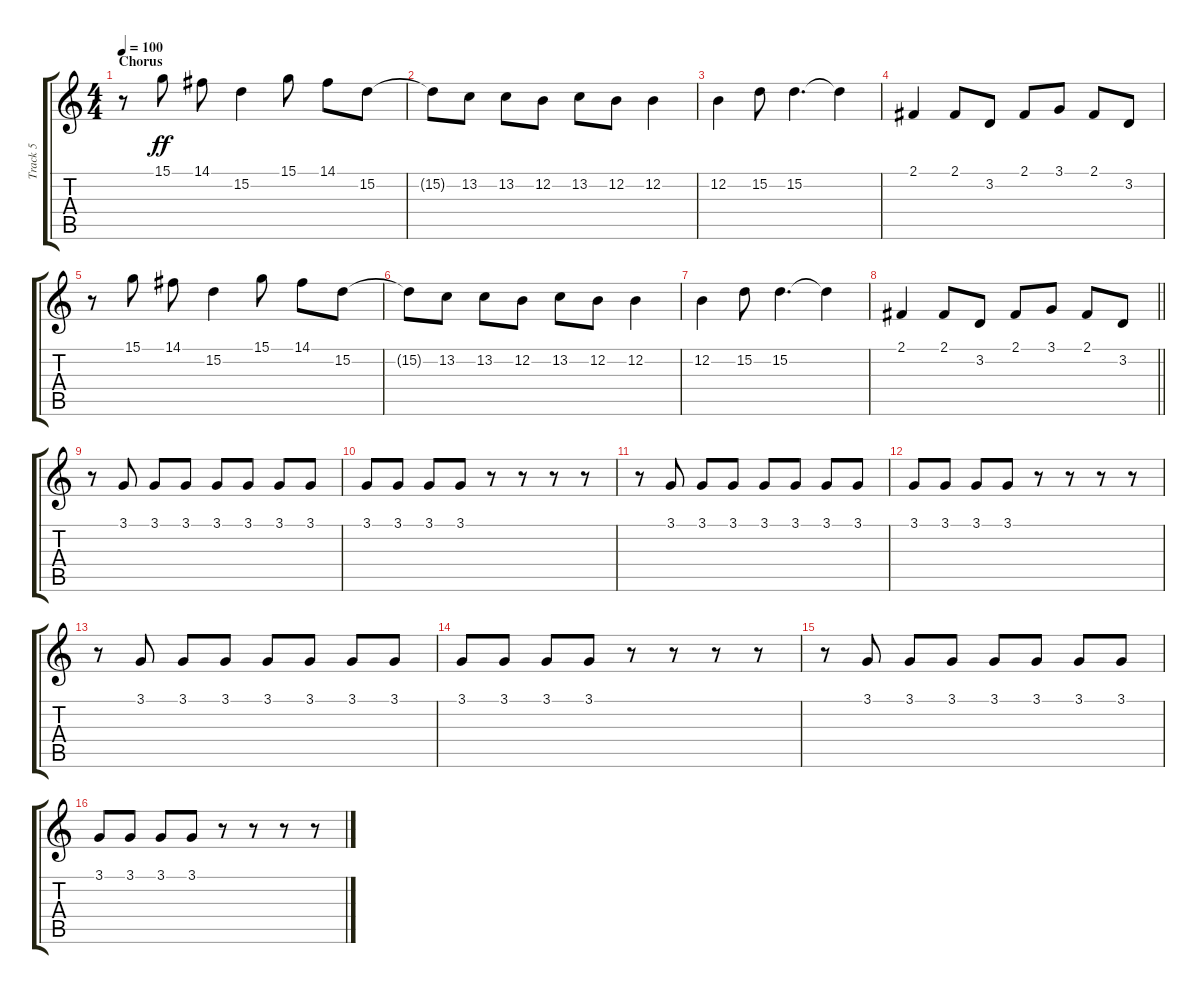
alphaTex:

\track ("Track 5" "Track 5") {instrument synthvoice}
\staff {score tabs}
\tuning (E4 B3 G3 D3 A2 E2) {hide}
\ts (4 4)
\section ("" "Chorus")
\tempo 100
\clef g2
\ks c
r.8{dy ff} 15.1.8 14.1.8 15.2.4 15.1.8 14.1.8 15.2.8 |
15.2{t}.8 13.2.8 13.2.8 12.2.8 13.2.8 12.2.8 12.2.4 |
12.2.4 15.2.8 15.2.4{d} 15.2{t}.4 |
2.1.4 2.1.8 3.2.8 2.1.8 3.1.8 2.1.8 3.2.8 |
r.8 15.1.8 14.1.8 15.2.4 15.1.8 14.1.8 15.2.8 |
15.2{t}.8 13.2.8 13.2.8 12.2.8 13.2.8 12.2.8 12.2.4 |
12.2.4 15.2.8 15.2.4{d} 15.2{t}.4 |
\barLineRight lightlight
2.1.4 2.1.8 3.2.8 2.1.8 3.1.8 2.1.8 3.2.8 |
r.8 3.1.8 3.1.8 3.1.8 3.1.8 3.1.8 3.1.8 3.1.8 |
3.1.8 3.1.8 3.1.8 3.1.8 r.8 r.8 r.8 r.8 |
r.8 3.1.8 3.1.8 3.1.8 3.1.8 3.1.8 3.1.8 3.1.8 |
3.1.8 3.1.8 3.1.8 3.1.8 r.8 r.8 r.8 r.8 |
r.8 3.1.8 3.1.8 3.1.8 3.1.8 3.1.8 3.1.8 3.1.8 |
3.1.8 3.1.8 3.1.8 3.1.8 r.8 r.8 r.8 r.8 |
r.8 3.1.8 3.1.8 3.1.8 3.1.8 3.1.8 3.1.8 3.1.8 |
3.1.8 3.1.8 3.1.8 3.1.8 r.8 r.8 r.8 r.8
